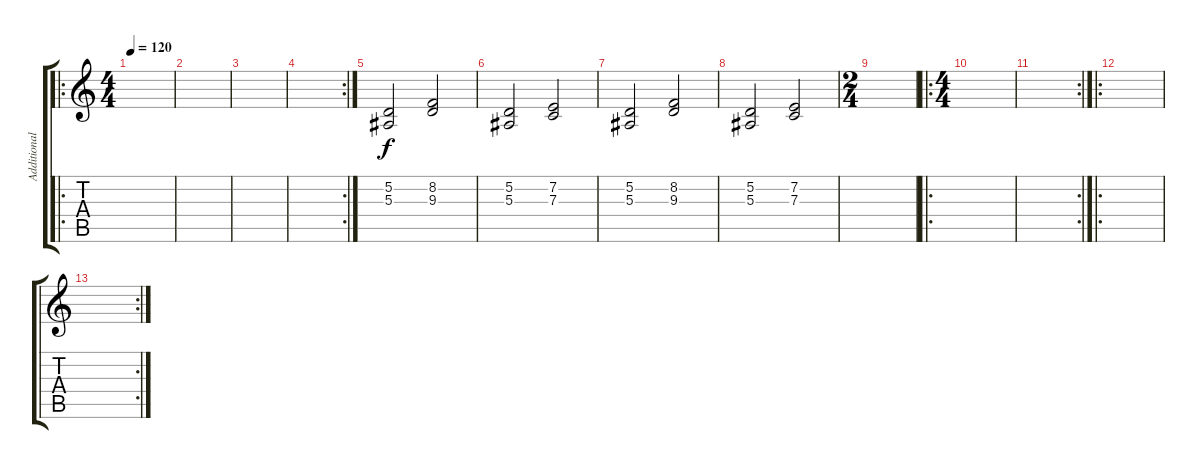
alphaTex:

\track ("Additional Keyboard" "Additional") {instrument stringensemble1}
\staff {score tabs}
\tuning (D4 A3 F3 C3 G2 D2) {hide}
\ro
\ts (4 4)
\tempo 120
\clef g2
\ks c
|
|
|
\rc 2
|
(5.2 5.3).2 (8.2 9.3).2 |
(5.2 5.3).2 (7.2 7.3).2 |
(5.2 5.3).2 (8.2 9.3).2 |
(5.2 5.3).2 (7.2 7.3).2 |
\ts (2 4)
|
\ro
\ts (4 4)
|
\rc 2
|
\ro
|
\rc 2
